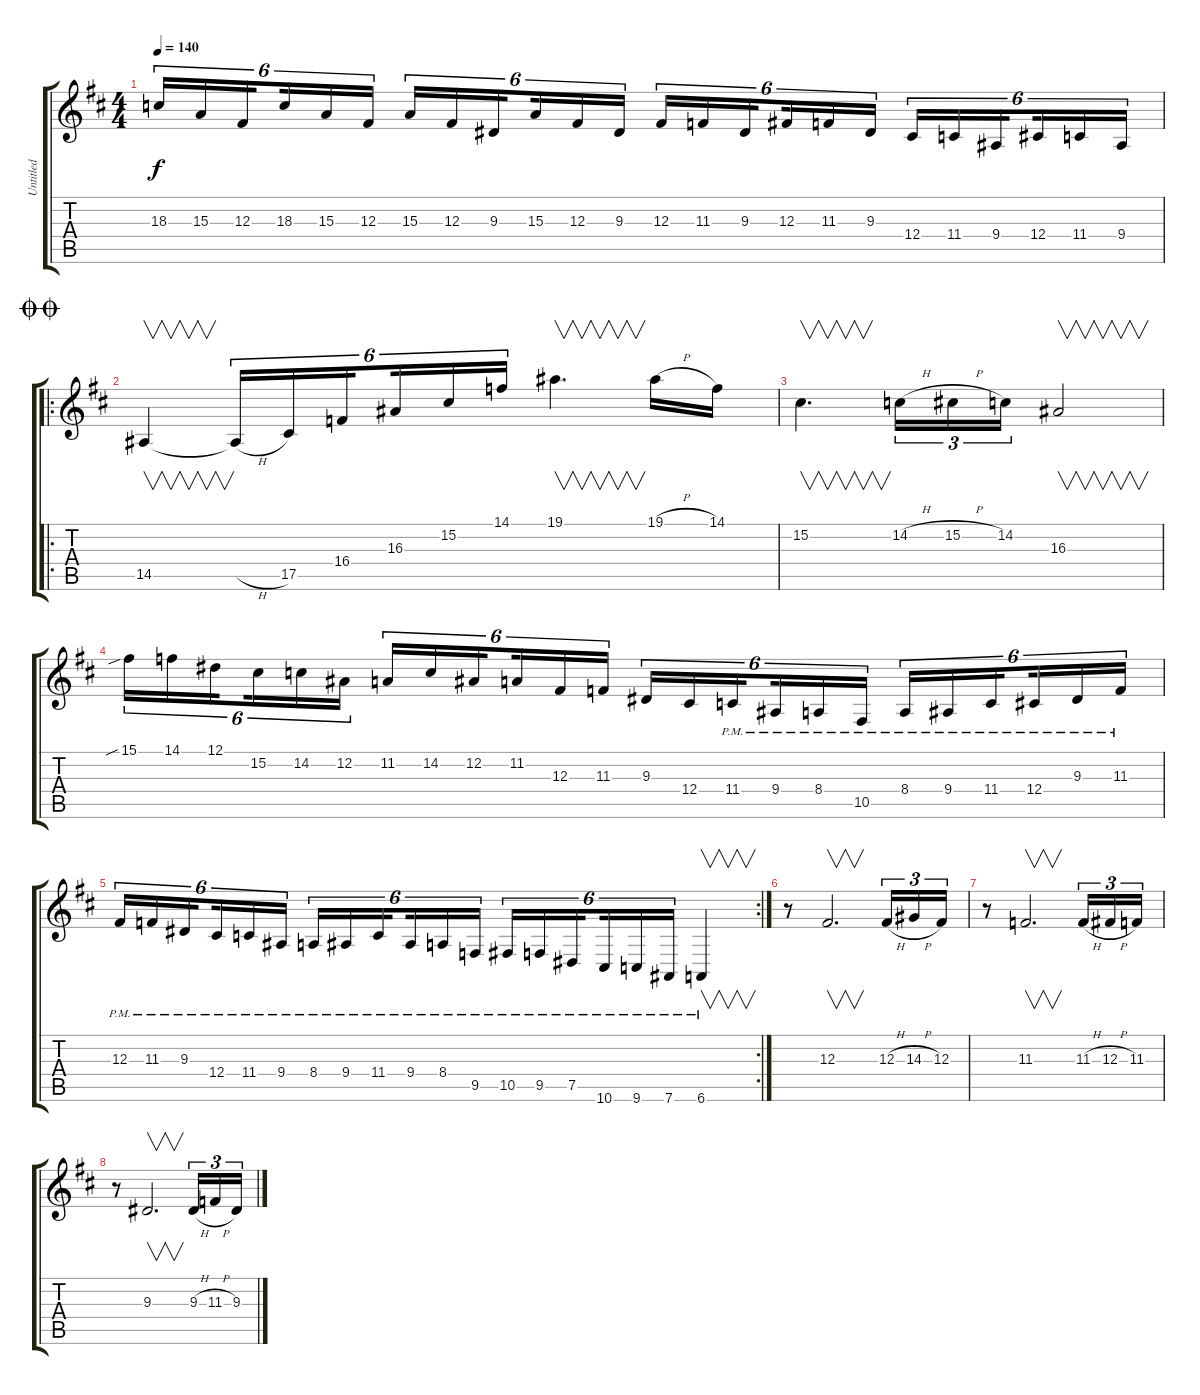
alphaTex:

\track ("Untitled" "Untitled") {instrument lead2sawtooth}
\staff {score tabs}
\tuning (Eb4 Bb3 Gb3 Db3 Ab2 Eb2) {hide}
\ts (4 4)
\tempo 140
\clef g2
\ks d
18.3.16{tu (6 4) dy f} 15.3.16{tu (6 4)} 12.3.16{tu (6 4) beam splitsecondary} 18.3.16{tu (6 4)} 15.3.16{tu (6 4)} 12.3.16{tu (6 4)} 15.3.16{tu (6 4)} 12.3.16{tu (6 4)} 9.3.16{tu (6 4) beam splitsecondary} 15.3.16{tu (6 4)} 12.3.16{tu (6 4)} 9.3.16{tu (6 4)} 12.3.16{tu (6 4)} 11.3.16{tu (6 4)} 9.3.16{tu (6 4) beam splitsecondary} 12.3.16{tu (6 4)} 11.3.16{tu (6 4)} 9.3.16{tu (6 4)} 12.4.16{tu (6 4)} 11.4.16{tu (6 4)} 9.4.16{tu (6 4) beam splitsecondary} 12.4.16{tu (6 4)} 11.4.16{tu (6 4)} 9.4.16{tu (6 4)} |
\ro
\jump doublecoda
14.5.4{v} 14.5{h t}.16{tu (6 4)} 17.5.16{tu (6 4)} 16.4.16{tu (6 4) beam splitsecondary} 16.3.16{tu (6 4)} 15.2.16{tu (6 4)} 14.1.16{tu (6 4)} 19.1.4{v d} 19.1{h}.16 14.1.16 |
15.2.4{v d} 14.2{h}.16{tu (3 2)} 15.2{h}.16{tu (3 2)} 14.2.16{tu (3 2)} 16.3.2{v} |
15.1{sib}.16{tu (6 4)} 14.1.16{tu (6 4)} 12.1.16{tu (6 4) beam splitsecondary} 15.2.16{tu (6 4)} 14.2.16{tu (6 4)} 12.2.16{tu (6 4)} 11.2.16{tu (6 4)} 14.2.16{tu (6 4)} 12.2.16{tu (6 4) beam splitsecondary} 11.2.16{tu (6 4)} 12.3.16{tu (6 4)} 11.3.16{tu (6 4)} 9.3.16{tu (6 4)} 12.4.16{tu (6 4)} 11.4{pm}.16{tu (6 4) beam splitsecondary} 9.4{pm}.16{tu (6 4)} 8.4{pm}.16{tu (6 4)} 10.5{pm}.16{tu (6 4)} 8.4{pm}.16{tu (6 4)} 9.4{pm}.16{tu (6 4)} 11.4{pm}.16{tu (6 4) beam splitsecondary} 12.4{pm}.16{tu (6 4)} 9.3{pm}.16{tu (6 4)} 11.3{pm}.16{tu (6 4)} |
\rc 2
12.3{pm}.16{tu (6 4)} 11.3{pm}.16{tu (6 4)} 9.3{pm}.16{tu (6 4) beam splitsecondary} 12.4{pm}.16{tu (6 4)} 11.4{pm}.16{tu (6 4)} 9.4{pm}.16{tu (6 4)} 8.4{pm}.16{tu (6 4)} 9.4{pm}.16{tu (6 4)} 11.4{pm}.16{tu (6 4) beam splitsecondary} 9.4{pm}.16{tu (6 4)} 8.4{pm}.16{tu (6 4)} 9.5{pm}.16{tu (6 4)} 10.5{pm}.16{tu (6 4)} 9.5{pm}.16{tu (6 4)} 7.5{pm}.16{tu (6 4) beam splitsecondary} 10.6{pm}.16{tu (6 4)} 9.6{pm}.16{tu (6 4)} 7.6{pm}.16{tu (6 4)} 6.6{pm}.4{v} |
r.8 12.3.2{v d} 12.3{h}.16{tu (3 2)} 14.3{h}.16{tu (3 2)} 12.3.16{tu (3 2)} |
r.8 11.3.2{v d} 11.3{h}.16{tu (3 2)} 12.3{h}.16{tu (3 2)} 11.3.16{tu (3 2)} |
r.8 9.3.2{v d} 9.3{h}.16{tu (3 2)} 11.3{h}.16{tu (3 2)} 9.3.16{tu (3 2)}
